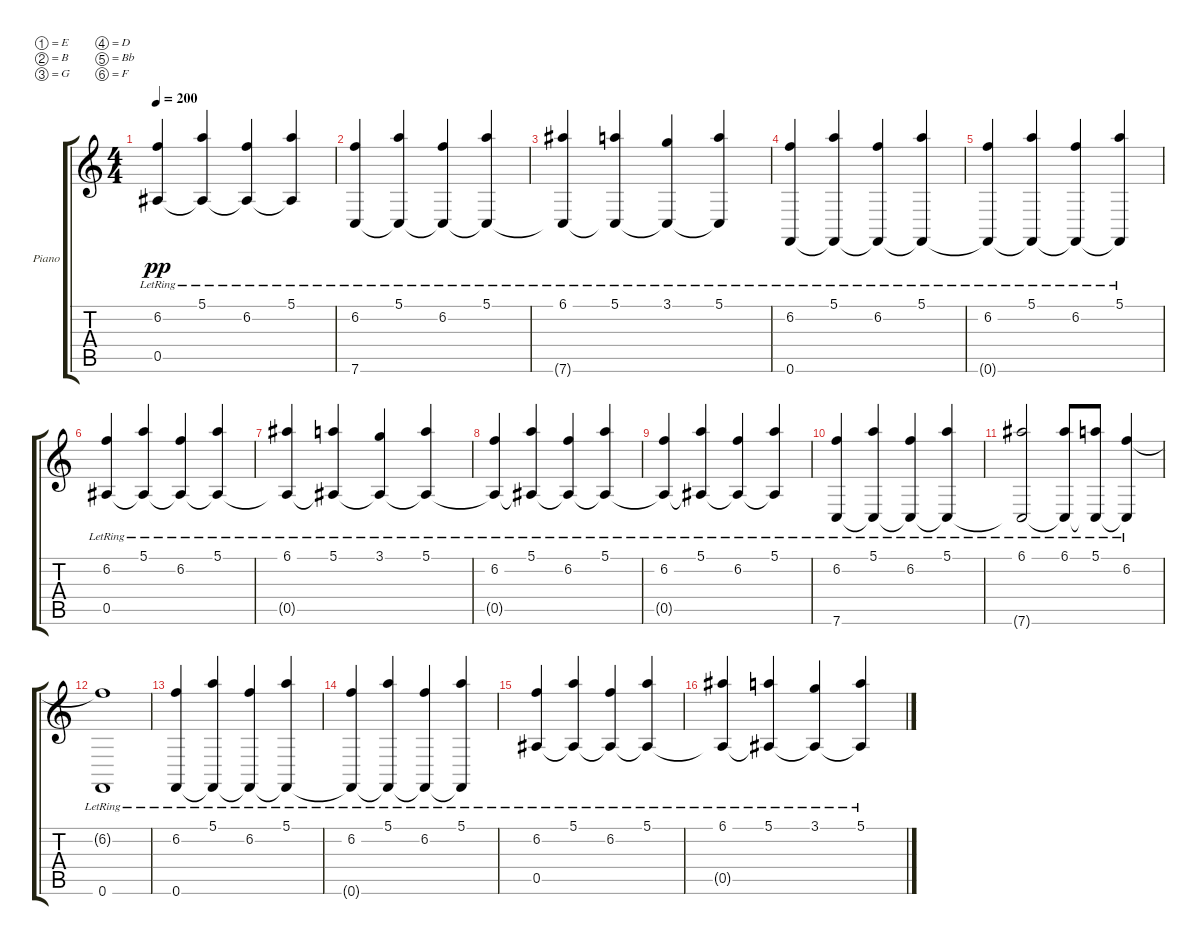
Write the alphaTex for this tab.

\defaultSystemsLayout 4
\bracketExtendMode groupsimilarinstruments
\firstSystemTrackNameOrientation horizontal
\otherSystemsTrackNameOrientation horizontal
\track ("Piano" "Piano") {instrument acousticguitarsteel}
\staff {score tabs}
\tuning (E4 B3 G3 D3 Bb2 F1)
\ts (4 4)
\tempo 200
\clef g2
\ks c
(6.2{lr} 0.5{t}).4{dy pp} (5.1{lr} 0.5{t}).4 (6.2{lr} 0.5{t}).4 (5.1{lr} 0.5{t}).4 |
(6.2{lr} 7.6).4 (5.1{lr} 7.6{t}).4 (6.2{lr} 7.6{t}).4 (5.1{lr} 7.6{t}).4 |
(6.1{lr} 7.6{t}).4 (5.1{lr} 7.6{t}).4 (3.1{lr} 7.6{t}).4 (5.1{lr} 7.6{t}).4 |
(6.2{lr} 0.6).4 (5.1{lr} 0.6{t}).4 (6.2{lr} 0.6{t}).4 (5.1{lr} 0.6{t}).4 |
(6.2{lr} 0.6{t}).4 (5.1{lr} 0.6{t}).4 (6.2{lr} 0.6{t}).4 (5.1{lr} 0.6{t}).4 |
(6.2{lr} 0.5{lr}).4 (5.1{lr} 0.5{lr t}).4 (6.2{lr} 0.5{lr t}).4 (5.1{lr} 0.5{lr t}).4 |
(6.1{lr} 0.5{lr t}).4 (5.1{lr} 0.5{lr t}).4 (3.1{lr} 0.5{lr t}).4 (5.1{lr} 0.5{lr t}).4 |
(6.2{lr} 0.5{t}).4 (5.1{lr} 0.5{t}).4 (6.2{lr} 0.5{t}).4 (5.1{lr} 0.5{t}).4 |
(6.2{lr} 0.5{t}).4 (5.1{lr} 0.5{t}).4 (6.2{lr} 0.5{t}).4 (5.1{lr} 0.5{t}).4 |
(6.2{lr} 7.6).4 (5.1{lr} 7.6{t}).4 (6.2{lr} 7.6{t}).4 (5.1{lr} 7.6{t}).4 |
(6.1{lr} 7.6{lr t}).2 (6.1{lr} 7.6{lr t}).8 (5.1{lr} 7.6{lr t}).8 (7.6{lr t} 6.2{lr}).4 |
(6.2{lr t} 0.6).1 |
(6.2{lr} 0.6).4 (5.1{lr} 0.6{t}).4 (6.2{lr} 0.6{t}).4 (5.1{lr} 0.6{t}).4 |
(6.2{lr} 0.6{t}).4 (5.1{lr} 0.6{t}).4 (6.2{lr} 0.6{t}).4 (5.1{lr} 0.6{t}).4 |
(6.2{lr} 0.5{lr}).4 (5.1{lr} 0.5{lr t}).4 (6.2{lr} 0.5{lr t}).4 (5.1{lr} 0.5{lr t}).4 |
(6.1{lr} 0.5{lr t}).4 (5.1{lr} 0.5{lr t}).4 (3.1{lr} 0.5{lr t}).4 (5.1{lr} 0.5{lr t}).4
